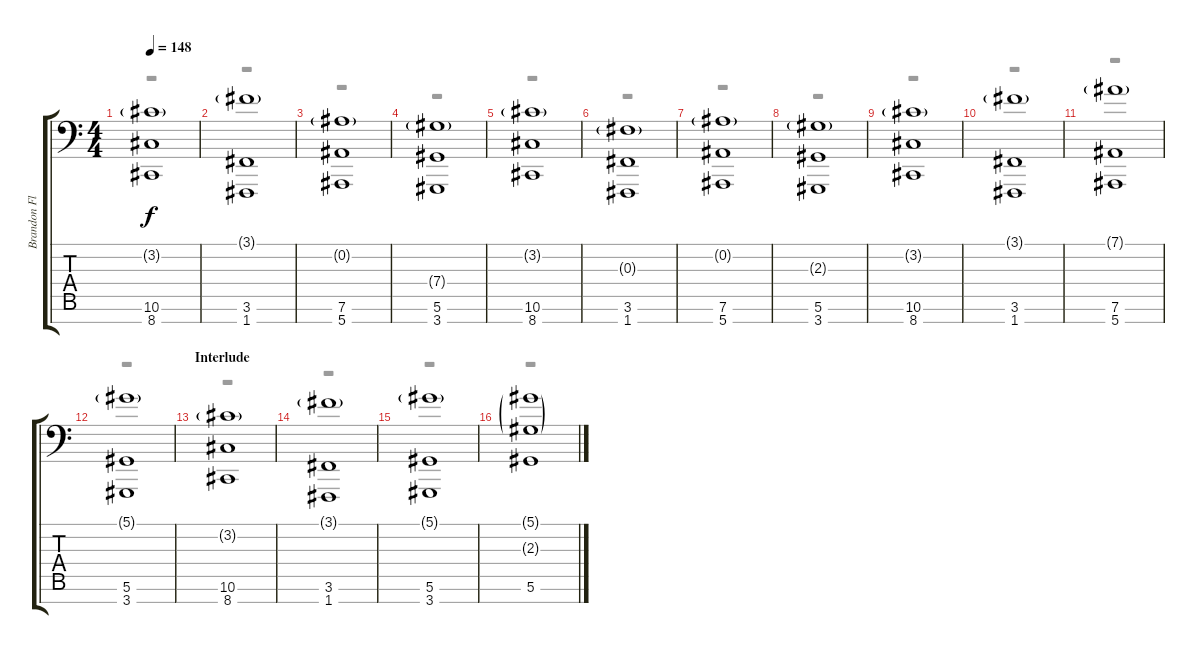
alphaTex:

\track ("Brandon Flowers - Synthesizer 1" "Brandon Fl") {instrument lead2sawtooth}
\staff {score tabs}
\tuning (Eb4 Bb3 Gb3 Db3 Ab2 Eb2 F1) {hide}
\voice
\ts (4 4)
\tempo 148
\clef f4
\ks c
(3.2{g} 10.6 8.7).1{dy f} |
(3.1{g} 3.6 1.7).1 |
(0.2{g} 7.6 5.7).1 |
(7.4{g} 5.6 3.7).1 |
(3.2{g} 10.6 8.7).1 |
(0.3{g} 3.6 1.7).1 |
(0.2{g} 7.6 5.7).1 |
(2.3{g} 5.6 3.7).1 |
(3.2{g} 10.6 8.7).1 |
(3.1{g} 3.6 1.7).1 |
(7.1{g} 7.6 5.7).1 |
(5.1{g} 5.6 3.7).1 |
\section ("" "Interlude")
(3.2{g} 10.6 8.7).1 |
(3.1{g} 3.6 1.7).1 |
(5.1{g} 5.6 3.7).1 |
(5.1{g} 2.3{g} 5.6).1
\voice
\clef f4
\ottava regular
\simile none
\ks c
r.1{dy f} |
r.1 |
r.1 |
r.1 |
r.1 |
r.1 |
r.1 |
r.1 |
r.1 |
r.1 |
r.1 |
r.1 |
r.1 |
r.1 |
r.1 |
r.1
